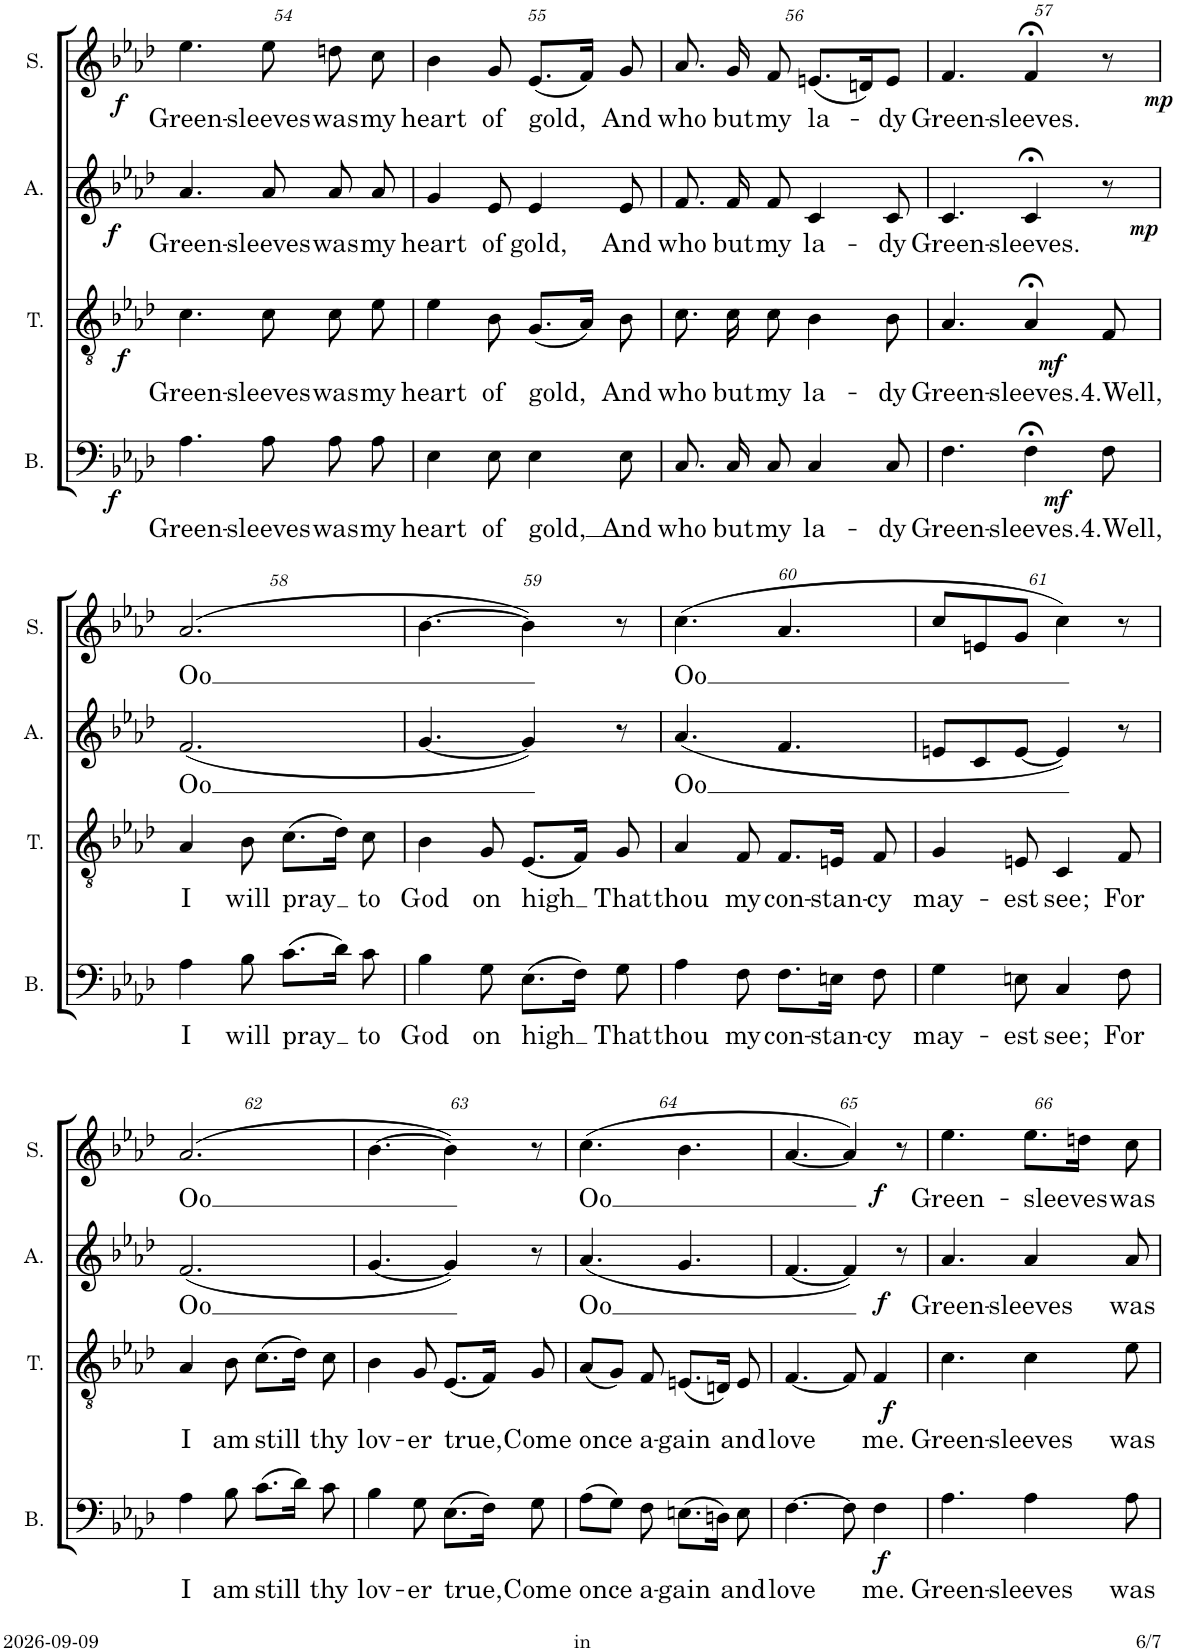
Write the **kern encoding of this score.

**kern	**text	**dynam	**kern	**text	**dynam	**kern	**text	**dynam	**kern	**text	**dynam
*part4	*part4	*part4	*part3	*part3	*part3	*part2	*part2	*part2	*part1	*part1	*part1
*staff4	*staff4	*staff4	*staff3	*staff3	*staff3	*staff2	*staff2	*staff2	*staff1	*staff1	*staff1
*I"B.	*	*	*I"T.	*	*	*I"A.	*	*	*I"S.	*	*
*I'B.	*	*	*I'T.	*	*	*I'A.	*	*	*I'S.	*	*
!!LO:PB:g=z
*clefF4	*	*	*clefGv2	*	*	*clefG2	*	*	*clefG2	*	*
*k[b-e-a-d-]	*	*	*k[b-e-a-d-]	*	*	*k[b-e-a-d-]	*	*	*k[b-e-a-d-]	*	*
*M6/8	*	*	*M6/8	*	*	*M6/8	*	*	*M6/8	*	*
=54	=54	=54	=54	=54	=54	=54	=54	=54	=54	=54	=54
!	!LO:LY:b	!LO:DY:b	!	!LO:LY:b	!LO:DY:b	!	!LO:LY:b	!LO:DY:b	!	!LO:LY:b	!LO:DY:b
4.A-\	Green-	f	4.c\	Green-	f	4.a-/	Green-	f	4.ee-\	Green-	f
!	!LO:LY:b	!	!	!LO:LY:b	!	!	!LO:LY:b	!	!	!LO:LY:b	!
8A-\	-sleeves	.	8c\	-sleeves	.	8a-/	-sleeves	.	8ee-\	-sleeves	.
!	!LO:LY:b	!	!	!LO:LY:b	!	!	!LO:LY:b	!	!	!LO:LY:b	!
8A-\	was	.	8c\	was	.	8a-/	was	.	8ddn\	was	.
!	!LO:LY:b	!	!	!LO:LY:b	!	!	!LO:LY:b	!	!	!LO:LY:b	!
8A-\	my	.	8e-\	my	.	8a-/	my	.	8cc\	my	.
=55	=55	=55	=55	=55	=55	=55	=55	=55	=55	=55	=55
!	!LO:LY:b	!	!	!LO:LY:b	!	!	!LO:LY:b	!	!	!LO:LY:b	!
4E-\	heart	.	4e-\	heart	.	4g/	heart	.	4b-\	heart	.
!	!LO:LY:b	!	!	!LO:LY:b	!	!	!LO:LY:b	!	!	!LO:LY:b	!
8E-\	of	.	8B-\	of	.	8e-/	of	.	8g/	of	.
!	!LO:LY:b	!	!	!LO:LY:b	!	!	!LO:LY:b	!	!	!LO:LY:b	!
4E-\	gold,	.	(8.G/L	gold,	.	4e-/	gold,	.	(8.e-/L	gold,	.
.	.	.	16A-/Jk)	.	.	.	.	.	16f/Jk)	.	.
!	!LO:LY:b	!	!	!LO:LY:b	!	!	!LO:LY:b	!	!	!LO:LY:b	!
8E-\	And	.	8B-\	And	.	8e-/	And	.	8g/	And	.
=56	=56	=56	=56	=56	=56	=56	=56	=56	=56	=56	=56
!	!LO:LY:b	!	!	!LO:LY:b	!	!	!LO:LY:b	!	!	!LO:LY:b	!
8.C/	who	.	8.c\	who	.	8.f/	who	.	8.a-/	who	.
!	!LO:LY:b	!	!	!LO:LY:b	!	!	!LO:LY:b	!	!	!LO:LY:b	!
16C/	but	.	16c\	but	.	16f/	but	.	16g/	but	.
!	!LO:LY:b	!	!	!LO:LY:b	!	!	!LO:LY:b	!	!	!LO:LY:b	!
8C/	my	.	8c\	my	.	8f/	my	.	8f/	my	.
!	!LO:LY:b	!	!	!LO:LY:b	!	!	!LO:LY:b	!	!	!LO:LY:b	!
4C/	la-	.	4B-\	la-	.	4c/	la-	.	(8.en/L	la-	.
.	.	.	.	.	.	.	.	.	16dn/K)	.	.
!	!LO:LY:b	!	!	!LO:LY:b	!	!	!LO:LY:b	!	!	!LO:LY:b	!
8C/	-dy	.	8B-\	-dy	.	8c/	-dy	.	8e/J	-dy	.
=57	=57	=57	=57	=57	=57	=57	=57	=57	=57	=57	=57
!	!LO:LY:b	!	!	!LO:LY:b	!	!	!LO:LY:b	!	!	!LO:LY:b	!
4.F\	Green-	.	4.A-/	Green-	.	4.c/	Green-	.	4.f/	Green-	.
!	!LO:LY:b	!	!	!LO:LY:b	!	!	!LO:LY:b	!	!	!LO:LY:b	!
4F;<\	-sleeves.	.	4A-;</	-sleeves.	.	4c;</	-sleeves.	.	4f;</	-sleeves.	.
!	!LO:LY:b	!LO:DY:b	!	!LO:LY:b	!LO:DY:b	!	!	!LO:DY:b	!	!	!LO:DY:b
8F\	4.Well,	mf	8F/	4.Well,	mf	8r	.	mp	8r	.	mp
!!LO:LB:g=z
=58	=58	=58	=58	=58	=58	=58	=58	=58	=58	=58	=58
!	!LO:LY:b	!	!	!LO:LY:b	!	!	!LO:LY:b	!	!	!LO:LY:b	!
4A-\	I	.	4A-/	I	.	(2.f/	Oo	.	(2.a-/	Oo	.
!	!LO:LY:b	!	!	!LO:LY:b	!	!	!	!	!	!	!
8B-\	will	.	8B-\	will	.	.	.	.	.	.	.
!	!LO:LY:b	!	!	!LO:LY:b	!	!	!	!	!	!	!
(8.c\L	pray	.	(8.c\L	pray	.	.	.	.	.	.	.
16d-\Jk)	.	.	16d-\Jk)	.	.	.	.	.	.	.	.
!	!LO:LY:b	!	!	!LO:LY:b	!	!	!	!	!	!	!
8c\	to	.	8c\	to	.	.	.	.	.	.	.
=59	=59	=59	=59	=59	=59	=59	=59	=59	=59	=59	=59
!	!LO:LY:b	!	!	!LO:LY:b	!	!	!	!	!	!	!
4B-\	God	.	4B-\	God	.	[4.g/	.	.	[4.b-\	.	.
!	!LO:LY:b	!	!	!LO:LY:b	!	!	!	!	!	!	!
8G\	on	.	8G/	on	.	.	.	.	.	.	.
!	!LO:LY:b	!	!	!LO:LY:b	!	!	!	!	!	!	!
(8.E-\L	high	.	(8.E-/L	high	.	4g/])	.	.	4b-\])	.	.
16F\Jk)	.	.	16F/Jk)	.	.	.	.	.	.	.	.
!	!LO:LY:b	!	!	!LO:LY:b	!	!	!	!	!	!	!
8G\	That	.	8G/	That	.	8r	.	.	8r	.	.
=60	=60	=60	=60	=60	=60	=60	=60	=60	=60	=60	=60
!	!LO:LY:b	!	!	!LO:LY:b	!	!	!LO:LY:b	!	!	!LO:LY:b	!
4A-\	thou	.	4A-/	thou	.	(4.a-/	Oo	.	(4.cc\	Oo	.
!	!LO:LY:b	!	!	!LO:LY:b	!	!	!	!	!	!	!
8F\	my	.	8F/	my	.	.	.	.	.	.	.
!	!LO:LY:b	!	!	!LO:LY:b	!	!	!	!	!	!	!
8.F\L	con-	.	8.F/L	con-	.	4.f/	.	.	4.a-/	.	.
!	!LO:LY:b	!	!	!LO:LY:b	!	!	!	!	!	!	!
16En\Jk	-stan-	.	16En/Jk	-stan-	.	.	.	.	.	.	.
!	!LO:LY:b	!	!	!LO:LY:b	!	!	!	!	!	!	!
8F\	-cy	.	8F/	-cy	.	.	.	.	.	.	.
=61	=61	=61	=61	=61	=61	=61	=61	=61	=61	=61	=61
!	!LO:LY:b	!	!	!LO:LY:b	!	!	!	!	!	!	!
4G\	may-	.	4G/	may-	.	8en/L	.	.	8cc/L	.	.
.	.	.	.	.	.	8c/	.	.	8en/	.	.
!	!LO:LY:b	!	!	!LO:LY:b	!	!	!	!	!	!	!
8En\	-est	.	8En/	-est	.	[8e/J	.	.	8g/J	.	.
!	!LO:LY:b	!	!	!LO:LY:b	!	!	!	!	!	!	!
4C/	see;	.	4C/	see;	.	4e/])	.	.	4cc\)	.	.
!	!LO:LY:b	!	!	!LO:LY:b	!	!	!	!	!	!	!
8F\	For	.	8F/	For	.	8r	.	.	8r	.	.
!!LO:LB:g=z
=62	=62	=62	=62	=62	=62	=62	=62	=62	=62	=62	=62
!	!LO:LY:b	!	!	!LO:LY:b	!	!	!LO:LY:b	!	!	!LO:LY:b	!
4A-\	I	.	4A-/	I	.	(2.f/	Oo	.	(2.a-/	Oo	.
!	!LO:LY:b	!	!	!LO:LY:b	!	!	!	!	!	!	!
8B-\	am	.	8B-\	am	.	.	.	.	.	.	.
!	!LO:LY:b	!	!	!LO:LY:b	!	!	!	!	!	!	!
(8.c\L	still	.	(8.c\L	still	.	.	.	.	.	.	.
16d-\Jk)	.	.	16d-\Jk)	.	.	.	.	.	.	.	.
!	!LO:LY:b	!	!	!LO:LY:b	!	!	!	!	!	!	!
8c\	thy	.	8c\	thy	.	.	.	.	.	.	.
=63	=63	=63	=63	=63	=63	=63	=63	=63	=63	=63	=63
!	!LO:LY:b	!	!	!LO:LY:b	!	!	!	!	!	!	!
4B-\	lov-	.	4B-\	lov-	.	[4.g/	.	.	[4.b-\	.	.
!	!LO:LY:b	!	!	!LO:LY:b	!	!	!	!	!	!	!
8G\	-er	.	8G/	-er	.	.	.	.	.	.	.
!	!LO:LY:b	!	!	!LO:LY:b	!	!	!	!	!	!	!
(8.E-\L	true,	.	(8.E-/L	true,	.	4g/])	.	.	4b-\])	.	.
16F\Jk)	.	.	16F/Jk)	.	.	.	.	.	.	.	.
!	!LO:LY:b	!	!	!LO:LY:b	!	!	!	!	!	!	!
8G\	Come	.	8G/	Come	.	8r	.	.	8r	.	.
=64	=64	=64	=64	=64	=64	=64	=64	=64	=64	=64	=64
!	!LO:LY:b	!	!	!LO:LY:b	!	!	!LO:LY:b	!	!	!LO:LY:b	!
(8A-\L	once	.	(8A-/L	once	.	(4.a-/	Oo	.	(4.cc\	Oo	.
8G\J)	.	.	8G/J)	.	.	.	.	.	.	.	.
!	!LO:LY:b	!	!	!LO:LY:b	!	!	!	!	!	!	!
8F\	a-	.	8F/	a-	.	.	.	.	.	.	.
!	!LO:LY:b	!	!	!LO:LY:b	!	!	!	!	!	!	!
(8.En\L	-gain	.	(8.En/L	-gain	.	4.g/	.	.	4.b-\	.	.
16Dn\Jk)	.	.	16Dn/Jk)	.	.	.	.	.	.	.	.
!	!LO:LY:b	!	!	!LO:LY:b	!	!	!	!	!	!	!
8E\	and	.	8E/	and	.	.	.	.	.	.	.
=65	=65	=65	=65	=65	=65	=65	=65	=65	=65	=65	=65
!	!LO:LY:b	!	!	!LO:LY:b	!	!	!	!	!	!	!
[4.F\	love	.	[4.F/	love	.	[4.f/	.	.	[4.a-/	.	.
8F\]	.	.	8F/]	.	.	4f/])	.	.	4a-/])	.	.
!	!LO:LY:b	!	!	!LO:LY:b	!	!	!	!	!	!	!
4F\	me.	.	4F/	me.	.	.	.	.	.	.	.
.	.	.	.	.	.	8r	.	.	8r	.	.
=66	=66	=66	=66	=66	=66	=66	=66	=66	=66	=66	=66
!	!LO:LY:b	!LO:DY:b	!	!LO:LY:b	!LO:DY:b	!	!LO:LY:b	!LO:DY:b	!	!LO:LY:b	!LO:DY:b
4.A-\	Green-	f	4.c\	Green-	f	4.a-/	Green-	f	4.ee-\	Green-	f
!	!LO:LY:b	!	!	!LO:LY:b	!	!	!LO:LY:b	!	!	!LO:LY:b	!
4A-\	-sleeves	.	4c\	-sleeves	.	4a-/	-sleeves	.	8.ee-\L	-sleeves	.
.	.	.	.	.	.	.	.	.	16ddn\Jk	.	.
!	!LO:LY:b	!	!	!LO:LY:b	!	!	!LO:LY:b	!	!	!LO:LY:b	!
8A-\	was	.	8e-\	was	.	8a-/	was	.	8cc\	was	.
=	=	=	=	=	=	=	=	=	=	=	=
*-	*-	*-	*-	*-	*-	*-	*-	*-	*-	*-	*-
